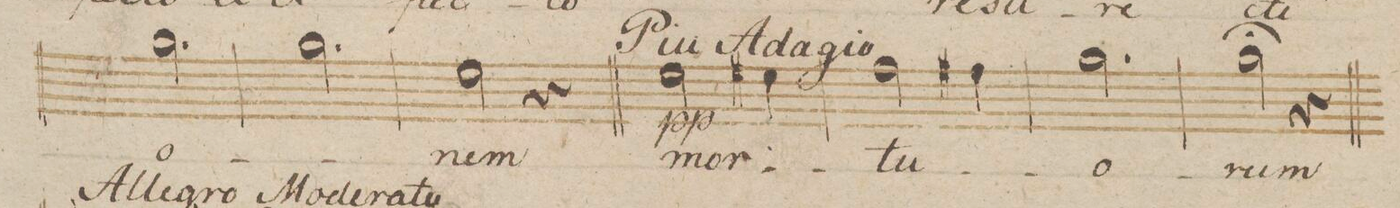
**kern	**text	**dynam
*I"Alto.	*	*
*clefC3	*	*
*k[b-]	*	*
*met(c|)	*	*
*M3/4	*	*
2.a\	-o-	.
=213	=213	=213
2.a\	.	.
=214	=214	=214
2f\	-nem	.
4r	.	.
=215	=215	=215
2f\	mor-	pp
4f#X\	.	.
=216	=216	=216
2g\	-tu-	.
4g#X\	.	.
=217	=217	=217
2.a\	-o-	.
=218	=218	=218
2a;\	-rum	.
4r	.	.
=219||	=219||	=219||
*-	*-	*-
